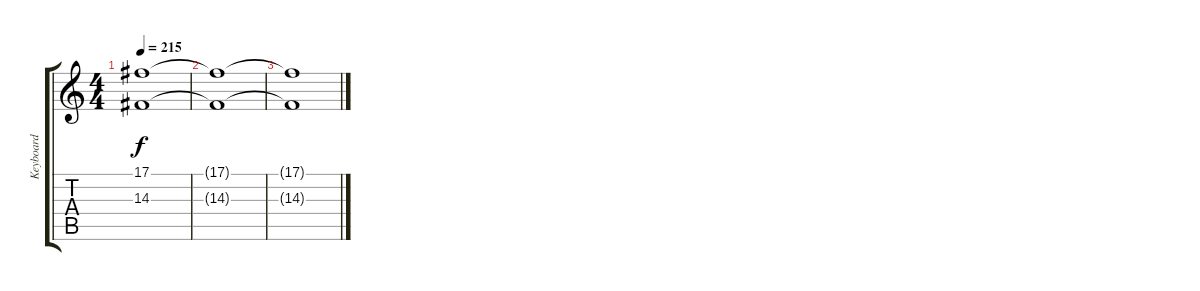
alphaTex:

\track ("Keyboard" "Keyboard") {instrument stringensemble1}
\staff {score tabs}
\tuning (Db4 Ab3 E3 B2 Gb2 Db2) {hide}
\ts (4 4)
\tempo 215
\clef g2
\ks c
(17.1{t} 14.3{t}).1{dy f} |
(17.1{t} 14.3{t}).1 |
(17.1{t} 14.3{t}).1
